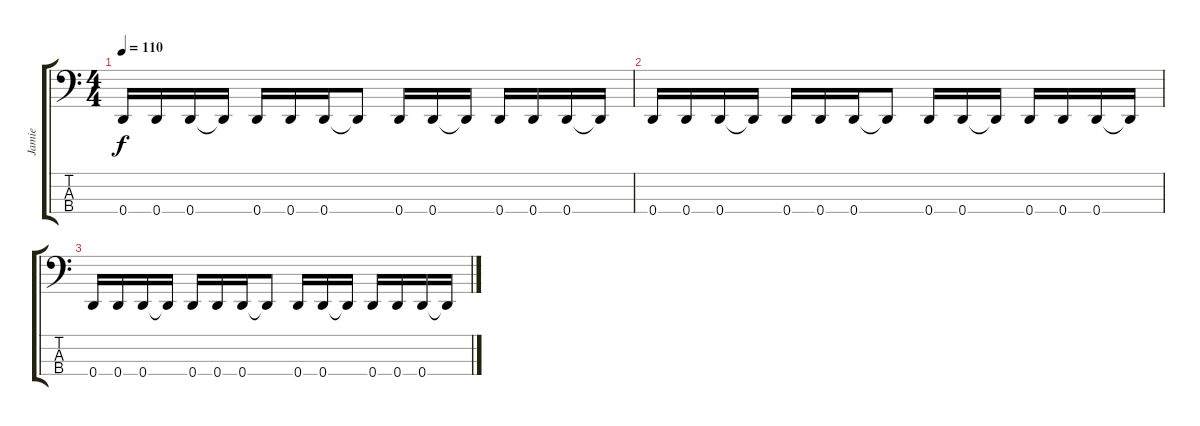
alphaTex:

\track ("Jamie" "Jamie") {instrument electricbasspick}
\staff {score tabs}
\tuning (F2 C2 G1 D1) {hide}
\ts (4 4)
\tempo 110
\clef f4
\ks c
0.4.16{dy f} 0.4.16 0.4.16 0.4{t}.16 0.4.16 0.4.16 0.4.16 0.4{t}.8 0.4.16 0.4.16 0.4{t}.16 0.4.16 0.4.16 0.4.16 0.4{t}.16 |
0.4.16 0.4.16 0.4.16 0.4{t}.16 0.4.16 0.4.16 0.4.16 0.4{t}.8 0.4.16 0.4.16 0.4{t}.16 0.4.16 0.4.16 0.4.16 0.4{t}.16 |
0.4.16 0.4.16 0.4.16 0.4{t}.16 0.4.16 0.4.16 0.4.16 0.4{t}.8 0.4.16 0.4.16 0.4{t}.16 0.4.16 0.4.16 0.4.16 0.4{t}.16
